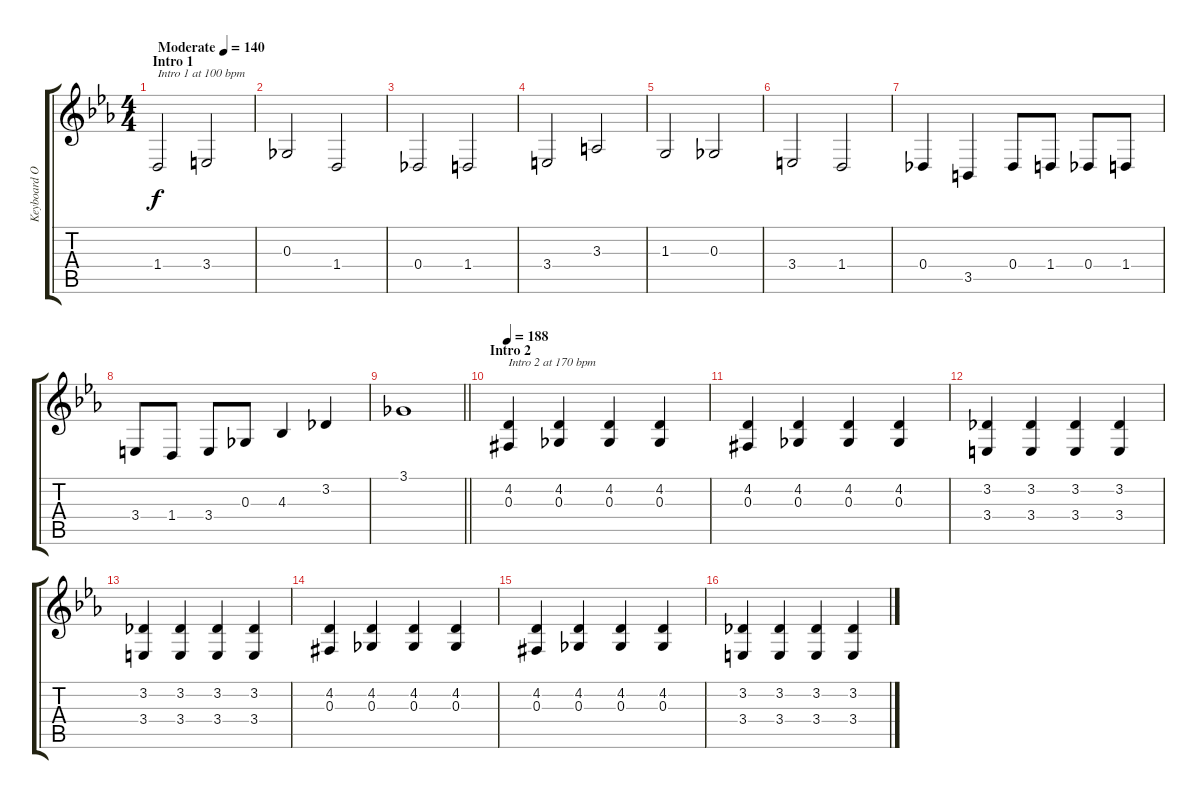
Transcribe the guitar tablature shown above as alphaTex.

\track ("Keyboard Org.1" "Keyboard O") {instrument churchorgan}
\staff {score tabs}
\tuning (Eb4 Bb3 Gb3 Db3 Ab2 Eb2) {hide}
\ts (4 4)
\section ("" "Intro 1")
\tempo (140 "Moderate")
\clef g2
\ks eb
1.4.2{txt "Intro 1 at 100 bpm" dy f instrument churchorgan} 3.4.2 |
0.3.2 1.4.2 |
0.4.2 1.4.2 |
3.4.2 3.3.2 |
1.3.2 0.3.2 |
3.4.2 1.4.2 |
0.4.4 3.5.4 0.4.8 1.4.8 0.4.8 1.4.8 |
3.4.8 1.4.8 3.4.8 0.3.8 4.3.4 3.2.4 |
\barLineRight lightlight
3.1.1 |
\section ("" "Intro 2")
\tempo 188
(4.2 0.3{acc #}).4{txt "Intro 2 at 170 bpm" volume 9} (4.2 0.3).4 (4.2 0.3).4 (4.2 0.3).4 |
(4.2 0.3{acc #}).4 (4.2 0.3).4 (4.2 0.3).4 (4.2 0.3).4 |
(3.2 3.4).4 (3.2 3.4).4 (3.2 3.4).4 (3.2 3.4).4 |
(3.2 3.4).4 (3.2 3.4).4 (3.2 3.4).4 (3.2 3.4).4 |
(4.2 0.3{acc #}).4 (4.2 0.3).4 (4.2 0.3).4 (4.2 0.3).4 |
(4.2 0.3{acc #}).4 (4.2 0.3).4 (4.2 0.3).4 (4.2 0.3).4 |
(3.2 3.4).4 (3.2 3.4).4 (3.2 3.4).4 (3.2 3.4).4
